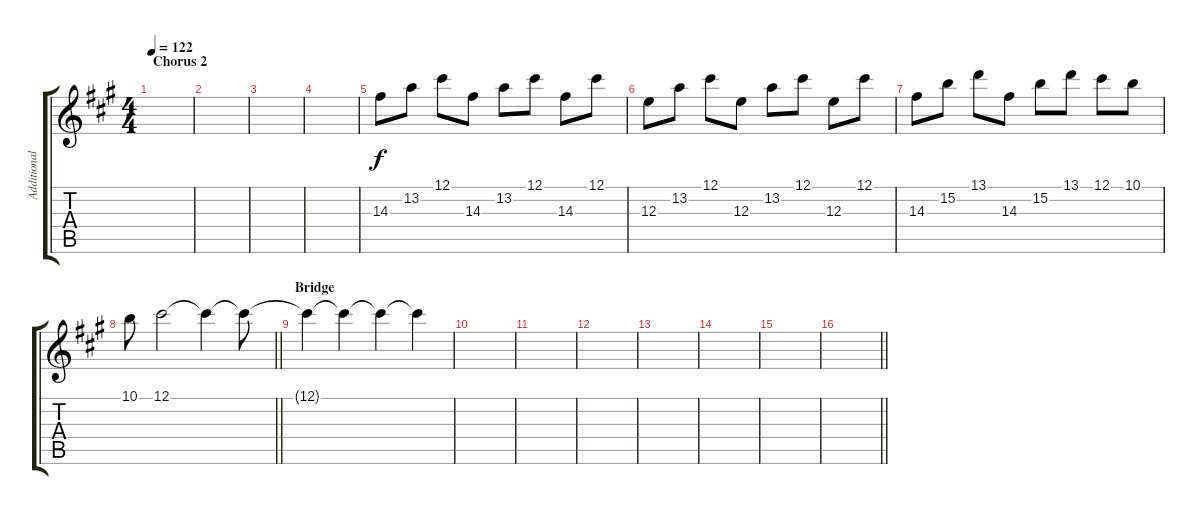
\track ("Additional Guitars" "Additional") {instrument overdrivenguitar}
\staff {score tabs}
\tuning (Db4 Ab3 E3 B2 Gb2 Db2) {hide}
\ts (4 4)
\section ("" "Chorus 2")
\tempo 122
\clef g2
\ks f#minor
|
|
|
|
14.3.8 13.2.8 12.1.8 14.3.8 13.2.8 12.1.8 14.3.8 12.1.8 |
12.3.8 13.2.8 12.1.8 12.3.8 13.2.8 12.1.8 12.3.8 12.1.8 |
14.3.8 15.2.8 13.1.8 14.3.8 15.2.8 13.1.8 12.1.8 10.1.8 |
\barLineRight lightlight
10.1.8 12.1.2{volume 0} 12.1{t}.4 12.1{t}.8 |
\section ("" "Bridge")
12.1{t}.4 12.1{t}.4 12.1{t}.4 12.1{t}.4 |
|
|
|
|
|
|
\barLineRight lightlight
